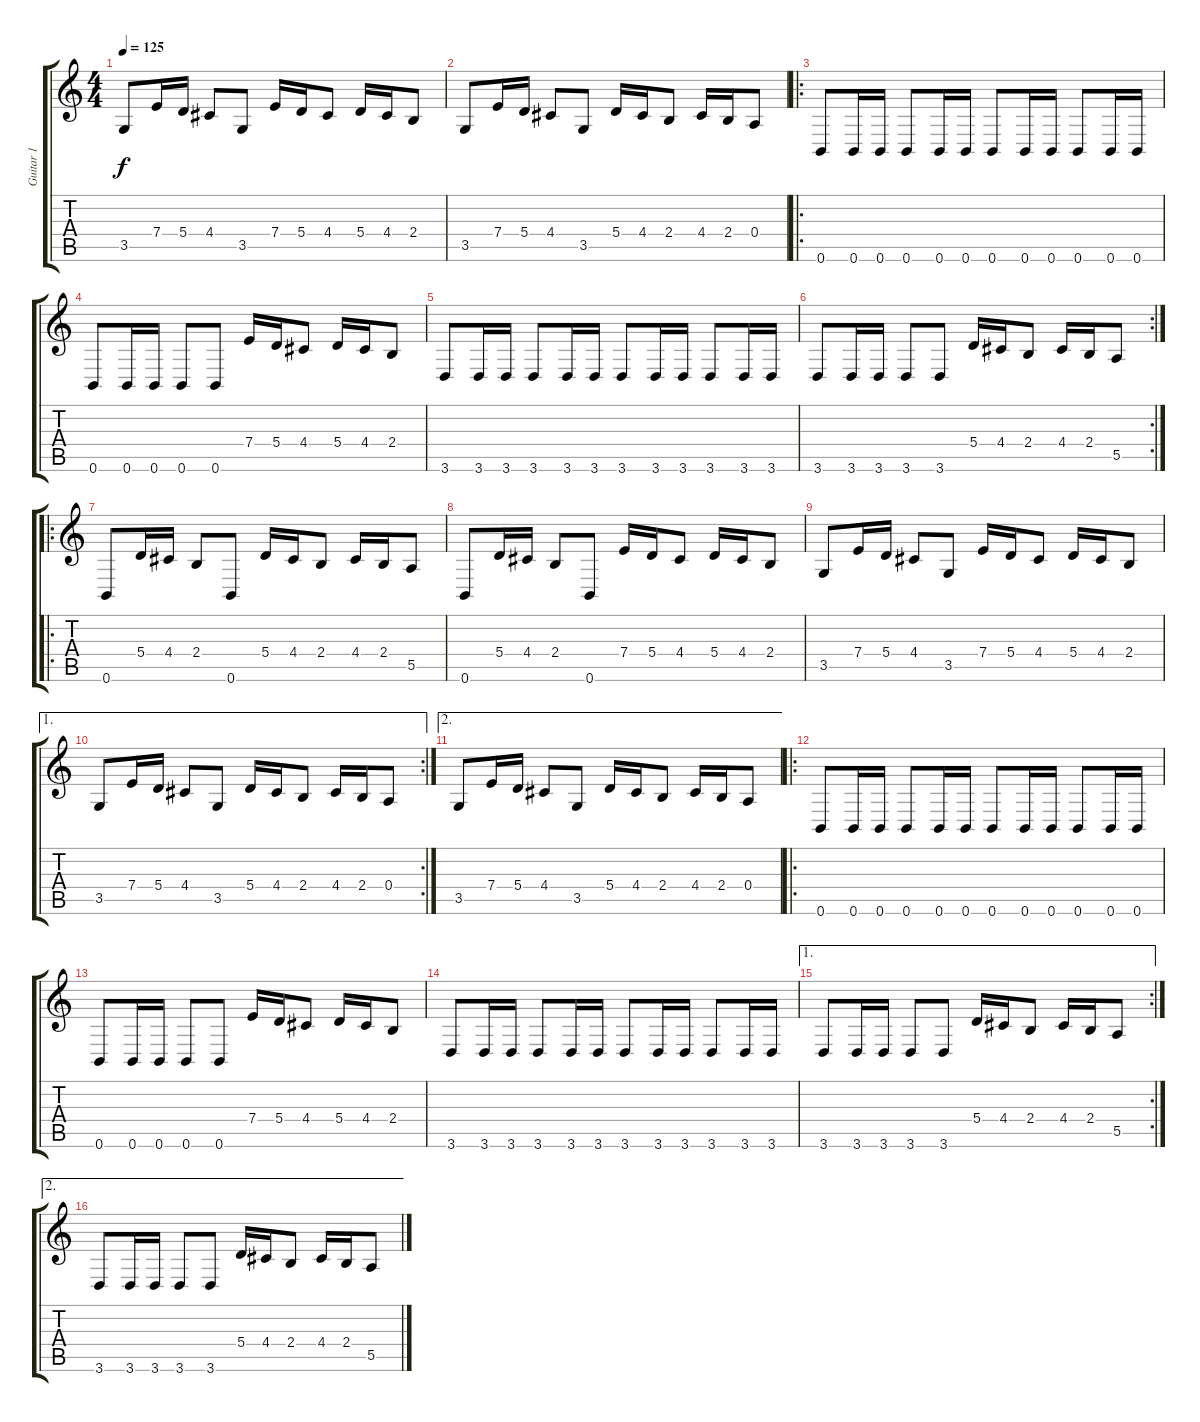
\track ("Guitar 1" "Guitar 1") {instrument distortionguitar}
\staff {score tabs}
\tuning (B3 Gb3 D3 A2 E2 B1) {hide}
\ts (4 4)
\tempo 125
\clef g2
\ks c
3.5.8{dy f} 7.4.16 5.4.16 4.4.8 3.5.8 7.4.16 5.4.16 4.4.8 5.4.16 4.4.16 2.4.8 |
3.5.8 7.4.16 5.4.16 4.4.8 3.5.8 5.4.16 4.4.16 2.4.8 4.4.16 2.4.16 0.4.8 |
\ro
0.6.8 0.6.16 0.6.16 0.6.8 0.6.16 0.6.16 0.6.8 0.6.16 0.6.16 0.6.8 0.6.16 0.6.16 |
0.6.8 0.6.16 0.6.16 0.6.8 0.6.8 7.4.16 5.4.16 4.4.8 5.4.16 4.4.16 2.4.8 |
3.6.8 3.6.16 3.6.16 3.6.8 3.6.16 3.6.16 3.6.8 3.6.16 3.6.16 3.6.8 3.6.16 3.6.16 |
\rc 2
3.6.8 3.6.16 3.6.16 3.6.8 3.6.8 5.4.16 4.4.16 2.4.8 4.4.16 2.4.16 5.5.8 |
\ro
0.6.8 5.4.16 4.4.16 2.4.8 0.6.8 5.4.16 4.4.16 2.4.8 4.4.16 2.4.16 5.5.8 |
0.6.8 5.4.16 4.4.16 2.4.8 0.6.8 7.4.16 5.4.16 4.4.8 5.4.16 4.4.16 2.4.8 |
3.5.8 7.4.16 5.4.16 4.4.8 3.5.8 7.4.16 5.4.16 4.4.8 5.4.16 4.4.16 2.4.8 |
\ae 1
\rc 2
3.5.8 7.4.16 5.4.16 4.4.8 3.5.8 5.4.16 4.4.16 2.4.8 4.4.16 2.4.16 0.4.8 |
\ae 2
3.5.8 7.4.16 5.4.16 4.4.8 3.5.8 5.4.16 4.4.16 2.4.8 4.4.16 2.4.16 0.4.8 |
\ro
0.6.8 0.6.16 0.6.16 0.6.8 0.6.16 0.6.16 0.6.8 0.6.16 0.6.16 0.6.8 0.6.16 0.6.16 |
0.6.8 0.6.16 0.6.16 0.6.8 0.6.8 7.4.16 5.4.16 4.4.8 5.4.16 4.4.16 2.4.8 |
3.6.8 3.6.16 3.6.16 3.6.8 3.6.16 3.6.16 3.6.8 3.6.16 3.6.16 3.6.8 3.6.16 3.6.16 |
\ae 1
\rc 2
3.6.8 3.6.16 3.6.16 3.6.8 3.6.8 5.4.16 4.4.16 2.4.8 4.4.16 2.4.16 5.5.8 |
\ae 2
3.6.8 3.6.16 3.6.16 3.6.8 3.6.8 5.4.16 4.4.16 2.4.8 4.4.16 2.4.16 5.5.8
